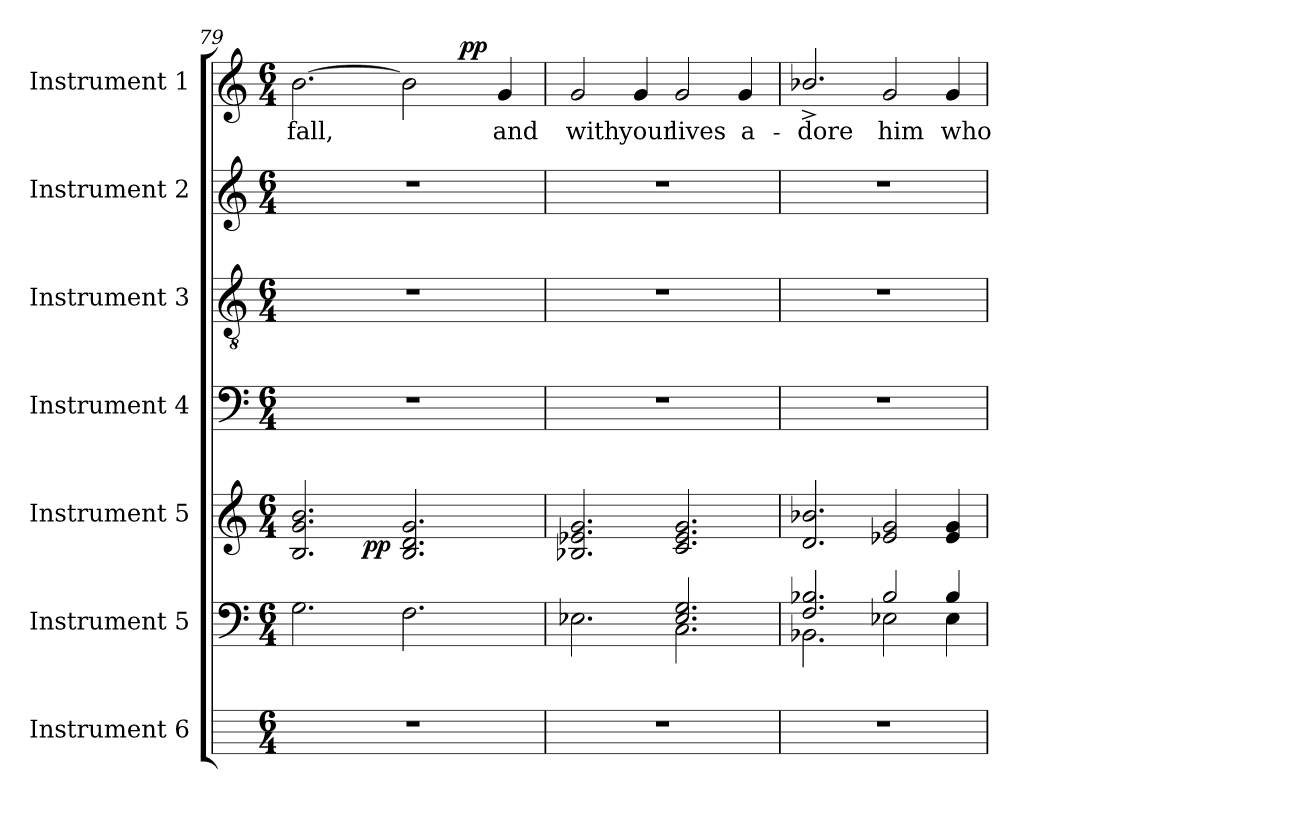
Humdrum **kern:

**kern	**kern	**kern	**dynam	**kern	**kern	**kern	**kern	**text	**dynam
*part7	*part6	*part5	*part5	*part4	*part3	*part2	*part1	*part1	*part1
*staff7	*staff6	*staff5	*staff5	*staff4	*staff3	*staff2	*staff1	*staff1	*staff1
*I"Instrument 6	*I"Instrument 5	*I"Instrument 5	*	*I"Instrument 4	*I"Instrument 3	*I"Instrument 2	*I"Instrument 1	*	*
!!LO:LB:g=z
*	*clefF4	*clefG2	*	*clefF4	*clefGv2	*clefG2	*clefG2	*	*
*k[]	*k[]	*k[]	*	*k[]	*k[]	*k[]	*k[]	*	*
*C:	*C:	*C:	*	*C:	*C:	*C:	*C:	*	*
*M6/4	*M6/4	*M6/4	*	*M6/4	*M6/4	*M6/4	*M6/4	*	*
=79	=79	=79	=79	=79	=79	=79	=79	=79	=79
!	!	!	!	!	!	!	!	!LO:LY:b:cj	!
*	*	*^	*	*	*	*	*^	*	*
1.r	2.G\	2.g/ 2.B/ 2.b/	2ryy	.	1.r	1.r	1.r	[>2.b\	1ryy	fall,	.
.	.	.	64ryy	.	.	.	.	.	.	.	.
!	!	!	!	!LO:DY:b	!	!	!	!	!	!	!
.	.	.	2ryy	pp	.	.	.	.	.	.	.
!	!	!	!	!	!	!	!	!	!	!LO:LY:b:cj	!
.	2.F\	2.g/ 2.d/ 2.B/	.	.	.	.	.	2b\]	.	.	.
.	.	.	.	.	.	.	.	.	32ryy	.	.
.	.	.	4ryy	.	.	.	.	.	.	.	.
!	!	!	!	!	!	!	!	!	!	!	!LO:DY:a
.	.	.	.	.	.	.	.	.	4...ryy	.	pp
!	!	!	!	!	!	!	!	!	!	!LO:LY:b:cj	!
.	.	.	.	.	.	.	.	4g/	.	and	.
.	.	.	8...ryy	.	.	.	.	.	.	.	.
=80	=80	=80	=80	=80	=80	=80	=80	=80	=80	=80	=80
*	*^	*	*	*	*	*	*	*	*	*	*
!	!	!	!	!	!	!	!	!	!	!	!LO:LY:b:cj	!
*	*	*	*v	*v	*	*	*	*	*v	*v	*	*
1.r	2.ryy	2.E-X\	2.e-X/ 2.B-X/ 2.g/	.	1.r	1.r	1.r	2g/	with	.
!	!	!	!	!	!	!	!	!	!LO:LY:b:cj	!
.	.	.	.	.	.	.	.	4g/	your	.
!	!	!	!	!	!	!	!	!	!LO:LY:b:cj	!
.	2.G/ 2.E-/	2.C\	2.e-/ 2.c/ 2.g/	.	.	.	.	2g/	lives	.
!	!	!	!	!	!	!	!	!	!LO:LY:b:cj	!
.	.	.	.	.	.	.	.	4g/	a-	.
=81	=81	=81	=81	=81	=81	=81	=81	=81	=81	=81
!	!	!	!	!	!	!	!	!	!LO:LY:b:cj	!
1.r	2.B-X/ 2.F/	2.BB-X\	2.b-X/ 2.d/	.	1.r	1.r	1.r	2.b-X^>/	-dore	.
!	!	!	!	!	!	!	!	!	!LO:LY:b:cj	!
.	2B-/	2E-X\	2e-X/ 2g/	.	.	.	.	2g/	him	.
!	!	!	!	!	!	!	!	!	!LO:LY:b:cj	!
.	4B-/	4E-\	4g/ 4e-/	.	.	.	.	4g/	who	.
*	*v	*v	*	*	*	*	*	*	*	*
=	=	=	=	=	=	=	=	=	=
*-	*-	*-	*-	*-	*-	*-	*-	*-	*-
